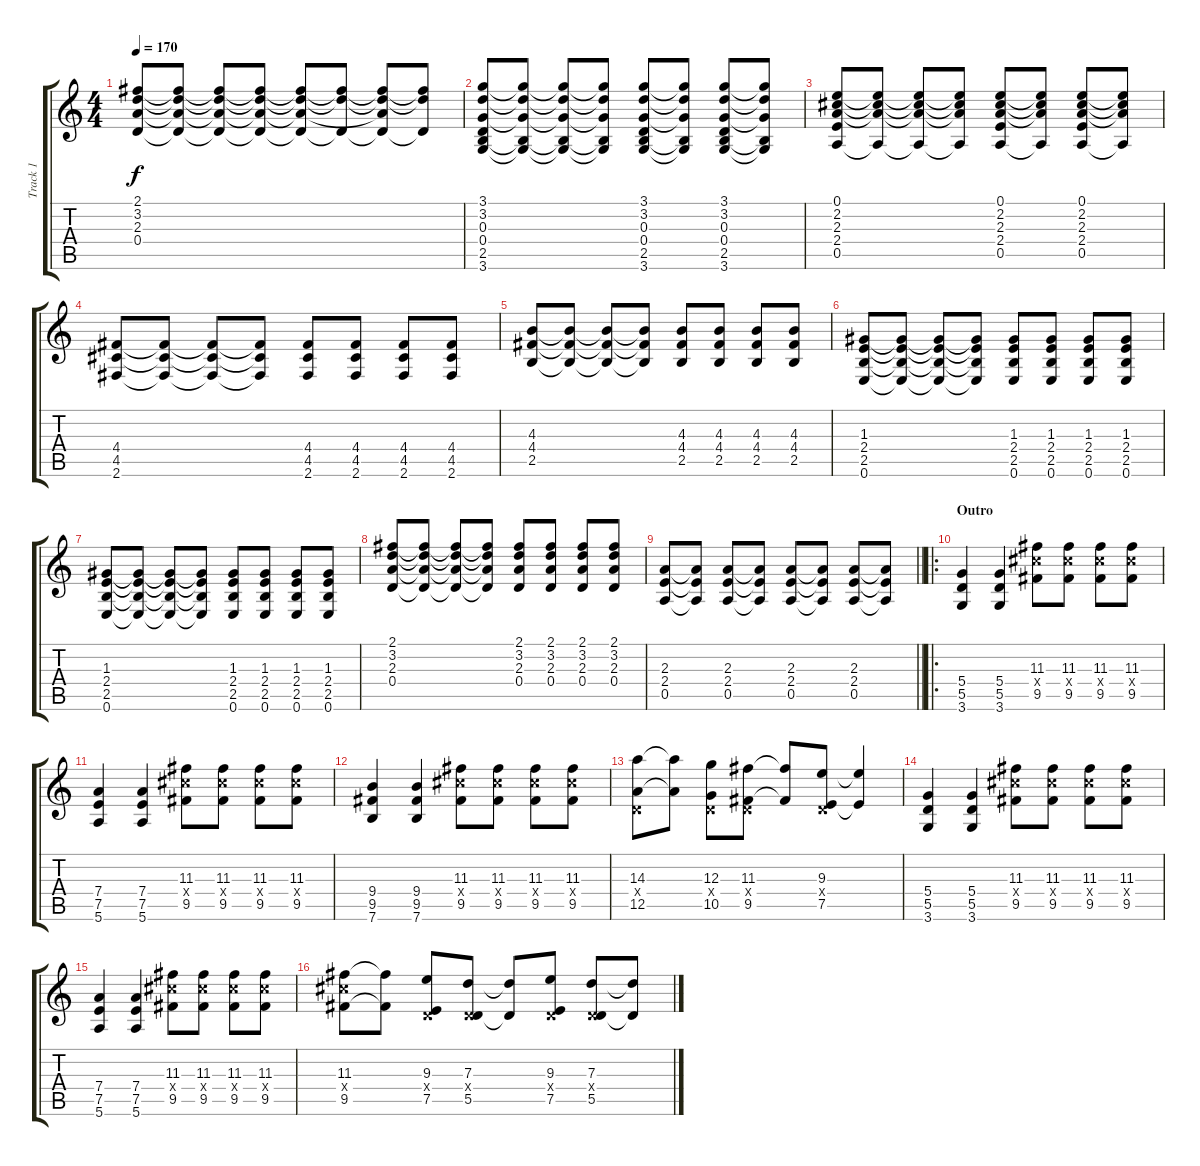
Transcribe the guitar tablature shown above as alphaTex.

\track ("Track 1" "Track 1") {instrument distortionguitar}
\staff {score tabs}
\tuning (E4 B3 G3 D3 A2 E2) {hide}
\ts (4 4)
\tempo 170
\clef g2
\ks c
(2.1 3.2 2.3 0.4).8{dy f} (2.1{t} 3.2{t} 2.3{t} 0.4{t}).8 (2.1{t} 3.2{t} 2.3{t} 0.4{t}).8 (2.1{t} 3.2{t} 2.3{t} 0.4{t}).8 (2.1{t} 3.2{t} 2.3{t} 0.4{t}).8 (2.1{t} 3.2{t} 0.4{t}).8 (2.1{t} 3.2{t} 2.3{t} 0.4{t}).8 (2.1{t} 3.2{t} 0.4{t}).8 |
(3.1 3.2 0.3 0.4 2.5 3.6).8 (3.1{t} 3.2{t} 0.3{t} 2.5{t} 3.6{t}).8 (3.1{t} 3.2{t} 0.3{t} 2.5{t} 3.6{t}).8 (3.1{t} 3.2{t} 0.3{t} 2.5{t} 3.6{t}).8 (3.1 3.2 0.3 0.4 2.5 3.6).8 (3.1{t} 3.2{t} 0.3{t} 2.5{t} 3.6{t}).8 (3.1 3.2 0.3 0.4 2.5 3.6).8 (3.1{t} 3.2{t} 0.3{t} 2.5{t} 3.6{t}).8 |
(0.1 2.2 2.3 2.4 0.5).8 (0.1{t} 2.2{t} 2.3{t} 0.5{t}).8 (0.1{t} 2.2{t} 2.3{t} 0.5{t}).8 (0.1{t} 2.2{t} 2.3{t} 0.5{t}).8 (0.1 2.2 2.3 2.4 0.5).8 (0.1{t} 2.2{t} 2.3{t} 0.5{t}).8 (0.1 2.2 2.3 2.4 0.5).8 (0.1{t} 2.2{t} 2.3{t} 0.5{t}).8 |
(4.4 4.5 2.6).8 (4.4{t} 4.5{t} 2.6{t}).8 (4.4{t} 4.5{t} 2.6{t}).8 (4.4{t} 4.5{t} 2.6{t}).8 (4.4 4.5 2.6).8 (4.4 4.5 2.6).8 (4.4 4.5 2.6).8 (4.4 4.5 2.6).8 |
(4.3 4.4 2.5).8 (4.3{t} 4.4{t} 2.5{t}).8 (4.3{t} 4.4{t} 2.5{t}).8 (4.3{t} 4.4{t} 2.5{t}).8 (4.3 4.4 2.5).8 (4.3 4.4 2.5).8 (4.3 4.4 2.5).8 (4.3 4.4 2.5).8 |
(1.3 2.4 2.5 0.6).8 (1.3{t} 2.4{t} 2.5{t} 0.6{t}).8 (1.3{t} 2.4{t} 2.5{t} 0.6{t}).8 (1.3{t} 2.4{t} 2.5{t} 0.6{t}).8 (1.3 2.4 2.5 0.6).8 (1.3 2.4 2.5 0.6).8 (1.3 2.4 2.5 0.6).8 (1.3 2.4 2.5 0.6).8 |
(1.3 2.4 2.5 0.6).8 (1.3{t} 2.4{t} 2.5{t} 0.6{t}).8 (1.3{t} 2.4{t} 2.5{t} 0.6{t}).8 (1.3{t} 2.4{t} 2.5{t} 0.6{t}).8 (1.3 2.4 2.5 0.6).8 (1.3 2.4 2.5 0.6).8 (1.3 2.4 2.5 0.6).8 (1.3 2.4 2.5 0.6).8 |
(2.1 3.2 2.3 0.4).8 (2.1{t} 3.2{t} 2.3{t} 0.4{t}).8 (2.1{t} 3.2{t} 2.3{t} 0.4{t}).8 (2.1{t} 3.2{t} 2.3{t} 0.4{t}).8 (2.1 3.2 2.3 0.4).8 (2.1 3.2 2.3 0.4).8 (2.1 3.2 2.3 0.4).8 (2.1 3.2 2.3 0.4).8 |
\barLineRight lightlight
(2.3 2.4 0.5).8 (2.3{t} 2.4{t} 0.5{t}).8 (2.3 2.4 0.5).8 (2.3{t} 2.4{t} 0.5{t}).8 (2.3 2.4 0.5).8 (2.3{t} 2.4{t} 0.5{t}).8 (2.3 2.4 0.5).8 (2.3{t} 2.4{t} 0.5{t}).8 |
\ro
\section ("" "Outro")
(5.4 5.5 3.6).4 (5.4 5.5 3.6).4 (11.3 11.4{x} 9.5).8 (11.3 11.4{x} 9.5).8 (11.3 11.4{x} 9.5).8 (11.3 11.4{x} 9.5).8 |
(7.4 7.5 5.6).4 (7.4 7.5 5.6).4 (11.3 11.4{x} 9.5).8 (11.3 11.4{x} 9.5).8 (11.3 11.4{x} 9.5).8 (11.3 11.4{x} 9.5).8 |
(9.4 9.5 7.6).4 (9.4 9.5 7.6).4 (11.3 11.4{x} 9.5).8 (11.3 11.4{x} 9.5).8 (11.3 11.4{x} 9.5).8 (11.3 11.4{x} 9.5).8 |
(14.3 0.4{x} 12.5).8 (14.3{t} 12.5{t}).8 (12.3 0.4{x} 10.5).8 (11.3 0.4{x} 9.5).8 (11.3{t} 9.5{t}).8 (9.3 0.4{x} 7.5).8 (9.3{t} 7.5{t}).4 |
(5.4 5.5 3.6).4 (5.4 5.5 3.6).4 (11.3 11.4{x} 9.5).8 (11.3 11.4{x} 9.5).8 (11.3 11.4{x} 9.5).8 (11.3 11.4{x} 9.5).8 |
(7.4 7.5 5.6).4 (7.4 7.5 5.6).4 (11.3 11.4{x} 9.5).8 (11.3 11.4{x} 9.5).8 (11.3 11.4{x} 9.5).8 (11.3 11.4{x} 9.5).8 |
(11.3 11.4{x} 9.5).8 (11.3{t} 9.5{t}).8 (9.3 0.4{x} 7.5).8 (7.3 0.4{x} 5.5).8 (7.3{t} 5.5{t}).8 (9.3 0.4{x} 7.5).8 (7.3 0.4{x} 5.5).8 (7.3{t} 5.5{t}).8
